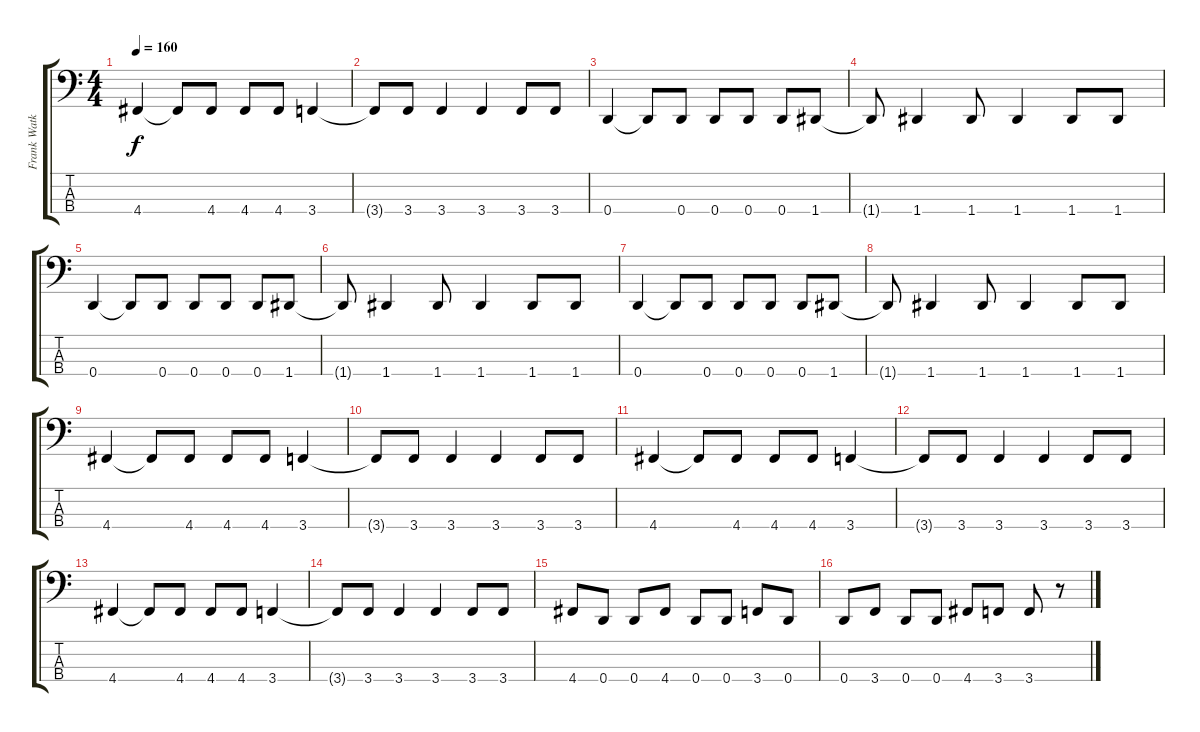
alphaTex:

\track ("Frank Watkins" "Frank Watk") {instrument electricbasspick}
\staff {score tabs}
\tuning (F2 C2 G1 D1) {hide}
\ts (4 4)
\tempo 160
\clef f4
\ks c
4.4.4{dy f} 4.4{t}.8 4.4.8 4.4.8 4.4.8 3.4.4 |
3.4{t}.8 3.4.8 3.4.4 3.4.4 3.4.8 3.4.8 |
0.4.4 0.4{t}.8 0.4.8 0.4.8 0.4.8 0.4.8 1.4.8 |
1.4{t}.8 1.4.4 1.4.8 1.4.4 1.4.8 1.4.8 |
0.4.4 0.4{t}.8 0.4.8 0.4.8 0.4.8 0.4.8 1.4.8 |
1.4{t}.8 1.4.4 1.4.8 1.4.4 1.4.8 1.4.8 |
0.4.4 0.4{t}.8 0.4.8 0.4.8 0.4.8 0.4.8 1.4.8 |
1.4{t}.8 1.4.4 1.4.8 1.4.4 1.4.8 1.4.8 |
4.4.4 4.4{t}.8 4.4.8 4.4.8 4.4.8 3.4.4 |
3.4{t}.8 3.4.8 3.4.4 3.4.4 3.4.8 3.4.8 |
4.4.4 4.4{t}.8 4.4.8 4.4.8 4.4.8 3.4.4 |
3.4{t}.8 3.4.8 3.4.4 3.4.4 3.4.8 3.4.8 |
4.4.4 4.4{t}.8 4.4.8 4.4.8 4.4.8 3.4.4 |
3.4{t}.8 3.4.8 3.4.4 3.4.4 3.4.8 3.4.8 |
4.4.8 0.4.8 0.4.8 4.4.8 0.4.8 0.4.8 3.4.8 0.4.8 |
0.4.8 3.4.8 0.4.8 0.4.8 4.4.8 3.4.8 3.4.8 r.8
